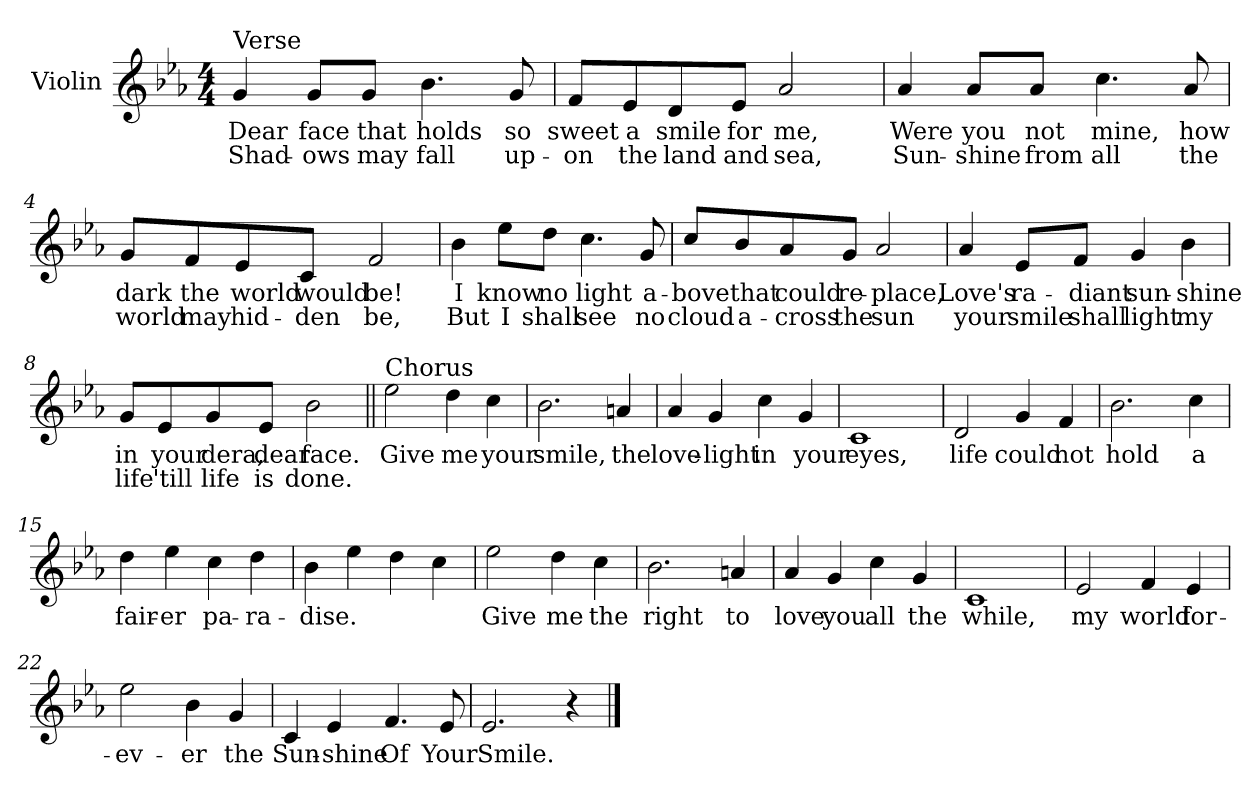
**kern	**text	**text
*part1	*part1	*part1
*staff1	*staff1	*staff1
*I"Violin	*	*
*I'Vln	*	*
*clefG2	*	*
*k[b-e-a-]	*	*
*E-:	*	*
*M4/4	*	*
=1	=1	=1
!LO:TX:a:t=Verse	!	!
4g/	Dear	Shad-
8g/L	face	-ows
8g/J	that	may
4.b-\	holds	fall
8g/	so	up-
=2	=2	=2
8f/L	sweet	-on
8e-/	a	the
8d/	smile	land
8e-/J	for	and
2a-/	me,	sea,
=3	=3	=3
4a-/	Were	Sun-
8a-/L	you	-shine
8a-/J	not	from
4.cc\	mine,	all
8a-/	how	the
!!LO:LB:g=z
=4	=4	=4
8g/L	dark	world
8f/	the	may
8e-/	world	hid-
8c/J	would	-den
2f/	be!	be,
=5	=5	=5
4b-\	I	But
8ee-\L	know	I
8dd\J	no	shall
4.cc\	light	see
8g/	a-	no
=6	=6	=6
8cc/L	-bove	cloud
8b-/	that	a-
8a-/	could	-cross
8g/J	re-	the
2a-/	-place,	sun
!!LO:LB:g=z
=7	=7	=7
4a-/	Love's	your
8e-/L	ra-	smile
8f/J	-diant	shall
4g/	sun-	light
4b-\	-shine	my
=8	=8	=8
8g/L	in	life
8e-/	your	'till
8g/	dera,	life
8e-/J	dear	is
2b-\	face.	done.
!!LO:LB:g=z
=9||	=9||	=9||
!LO:TX:a:t=Chorus	!	!
2ee-\	Give	.
4dd\	me	.
4cc\	your	.
=10	=10	=10
2.b-\	smile,	.
4an/	the	.
=11	=11	=11
4a-/	love-	.
4g/	-light	.
4cc\	in	.
4g/	your	.
=12	=12	=12
1c	eyes,	.
!!LO:LB:g=z
=13	=13	=13
2d/	life	.
4g/	could	.
4f/	not	.
=14	=14	=14
2.b-\	hold	.
4cc\	a	.
=15	=15	=15
4dd\	fair-	.
4ee-\	-er	.
4cc\	pa-	.
4dd\	-ra-	.
=16	=16	=16
4b-\	-dise.	.
4ee-\	.	.
4dd\	.	.
4cc\	.	.
!!LO:LB:g=z
=17	=17	=17
2ee-\	Give	.
4dd\	me	.
4cc\	the	.
=18	=18	=18
2.b-\	right	.
4an/	to	.
=19	=19	=19
4a-/	love	.
4g/	you	.
4cc\	all	.
4g/	the	.
=20	=20	=20
1c	while,	.
!!LO:LB:g=z
=21	=21	=21
2e-/	my	.
4f/	world	.
4e-/	for-	.
=22	=22	=22
2ee-\	-ev-	.
4b-\	-er	.
4g/	the	.
=23	=23	=23
4c/	Sun-	.
4e-/	-shine	.
4.f/	Of	.
8e-/	Your	.
=24	=24	=24
2.e-/	Smile.	.
4r	.	.
==	==	==
*-	*-	*-
